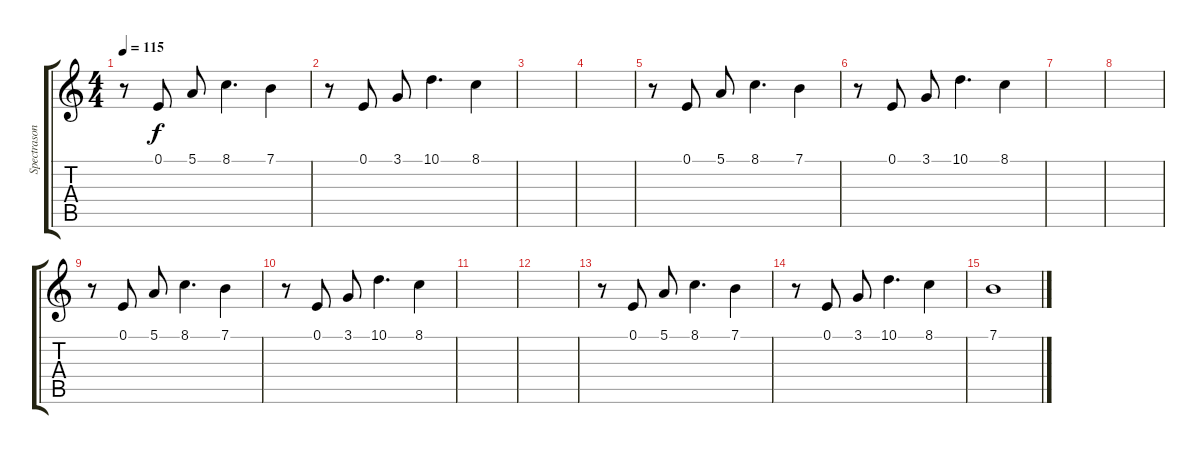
\track ("Spectrasonics Omnisphere" "Spectrason") {instrument tremolostrings}
\staff {score tabs}
\tuning (E4 B3 G3 D3 A2 E2) {hide}
\ts (4 4)
\tempo 115
\clef g2
\ks c
r.8{dy f} 0.1.8 5.1.8 8.1.4{d} 7.1.4 |
r.8 0.1.8 3.1.8 10.1.4{d} 8.1.4 |
|
|
r.8 0.1.8 5.1.8 8.1.4{d} 7.1.4 |
r.8 0.1.8 3.1.8 10.1.4{d} 8.1.4 |
|
|
r.8 0.1.8 5.1.8 8.1.4{d} 7.1.4 |
r.8 0.1.8 3.1.8 10.1.4{d} 8.1.4 |
|
|
r.8 0.1.8 5.1.8 8.1.4{d} 7.1.4 |
r.8 0.1.8 3.1.8 10.1.4{d} 8.1.4 |
7.1.1
